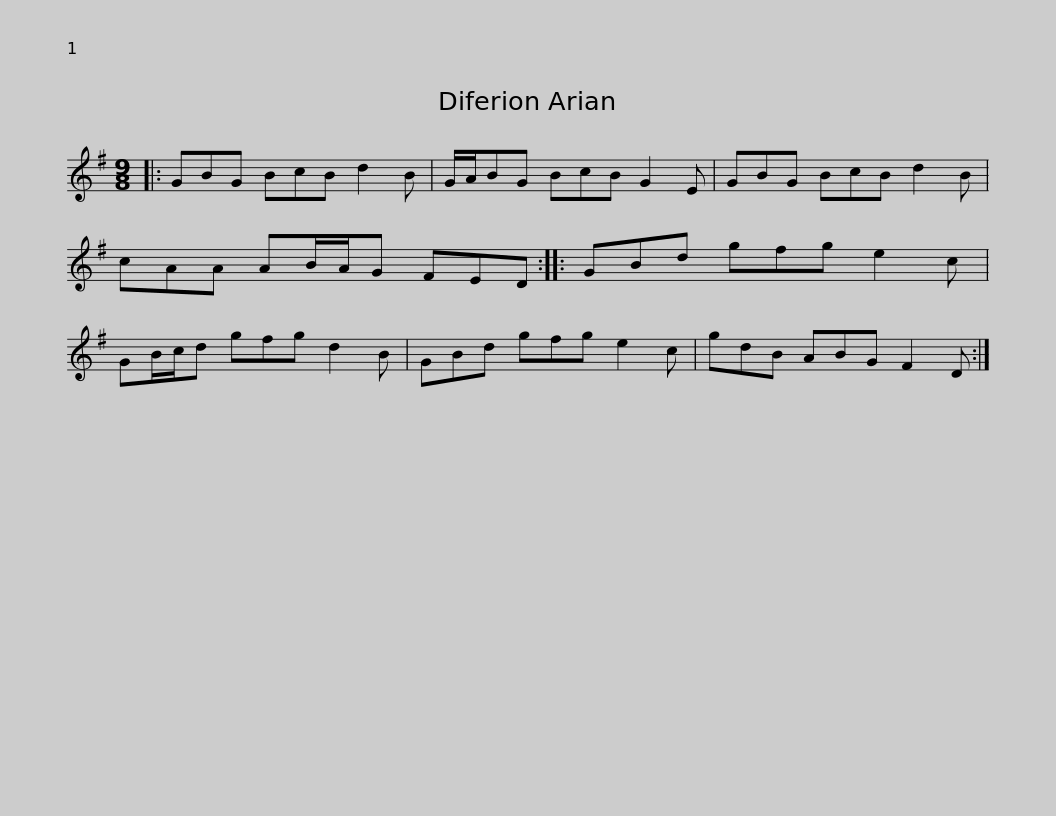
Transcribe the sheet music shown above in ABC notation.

X:1
L:1/8
M:9/8
I:linebreak $
K:G
V:1 treble
V:1
|: GBG BcB d2 B | G/A/BG BcB G2 E | GBG BcB d2 B | cAA AB/A/G FED ::$ GBd gfg e2 c | %5
 GB/c/d gfg d2 B | GBd gfg e2 c | gdB ABG F2 D :| %8
